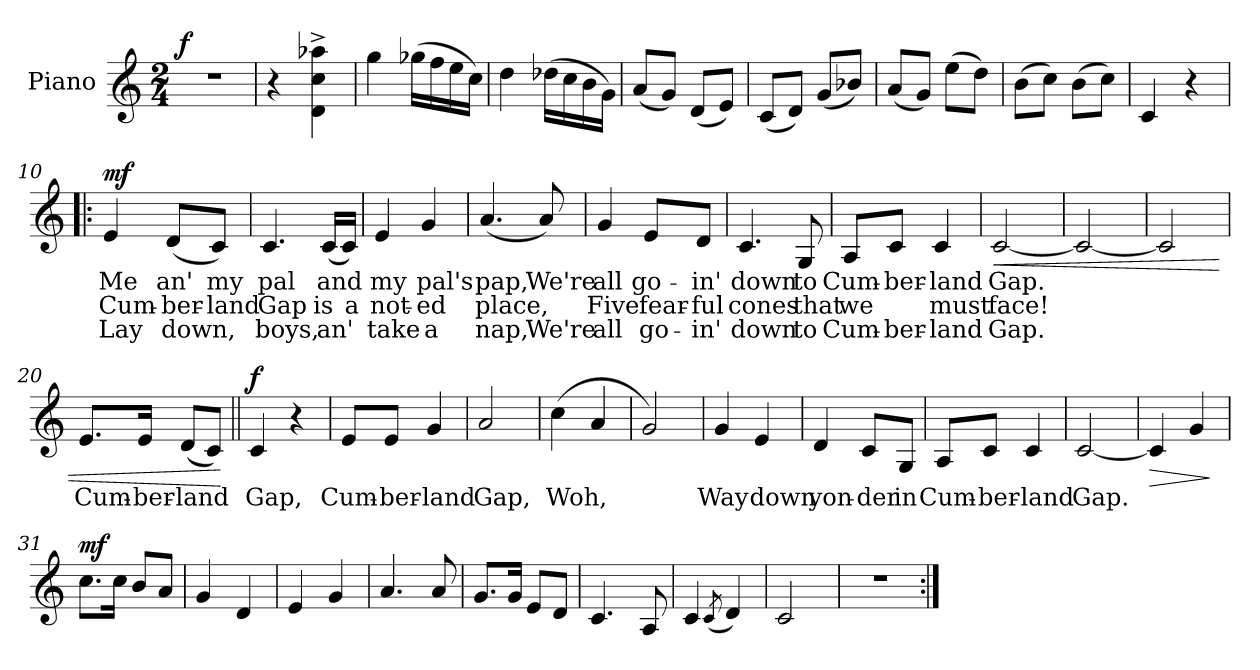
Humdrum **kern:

**kern	**text	**text	**text	**dynam
*part1	*part1	*part1	*part1	*part1
*staff1	*staff1	*staff1	*staff1	*staff1
*I"Piano	*	*	*	*
*I'Pno.	*	*	*	*
*clefG2	*	*	*	*
*k[]	*	*	*	*
*M2/4	*	*	*	*
*MM110	*	*	*	*
=1	=1	=1	=1	=1
!	!	!	!	!LO:DY:b
2r	.	.	.	f
=2	=2	=2	=2	=2
4r	.	.	.	.
4d!\^ 4cc!\^ 4aa-X!\^	.	.	.	.
=3	=3	=3	=3	=3
4gg!\	.	.	.	.
(>16gg-X!\LL	.	.	.	.
16ff!\	.	.	.	.
16ee!\	.	.	.	.
16cc!\JJ)	.	.	.	.
=4	=4	=4	=4	=4
4dd!\	.	.	.	.
(>16dd-X!\LL	.	.	.	.
16cc!\	.	.	.	.
16b!\	.	.	.	.
16g!\JJ)	.	.	.	.
=5	=5	=5	=5	=5
(<8a!/L	.	.	.	.
8g!/J)	.	.	.	.
(<8d!/L	.	.	.	.
8e!/J)	.	.	.	.
=6	=6	=6	=6	=6
(<8c!/L	.	.	.	.
8d!/J)	.	.	.	.
(<8g!/L	.	.	.	.
8b-X!/J)	.	.	.	.
=7	=7	=7	=7	=7
(<8a!/L	.	.	.	.
8g!/J)	.	.	.	.
(>8ee!\L	.	.	.	.
8dd!\J)	.	.	.	.
=8	=8	=8	=8	=8
(>8b!\L	.	.	.	.
8cc!\J)	.	.	.	.
(>8b!\L	.	.	.	.
8cc!\J)	.	.	.	.
=9	=9	=9	=9	=9
4c!/	.	.	.	.
4r	.	.	.	.
!!LO:LB:g=z
=10!|:	=10!|:	=10!|:	=10!|:	=10!|:
!	!LO:LY:b	!LO:LY:b	!LO:LY:b	!LO:DY:b
4e/	Me	Cum-	Lay	mf
!	!LO:LY:b	!LO:LY:b	!LO:LY:b	!
(<8d/L	an'	-ber-	down,	.
!	!LO:LY:b	!LO:LY:b	!	!
8c/J)	my	-land	.	.
=11	=11	=11	=11	=11
!	!LO:LY:b	!LO:LY:b	!LO:LY:b	!
4.c/	pal	Gap	boys,	.
!	!LO:LY:b	!LO:LY:b	!LO:LY:b	!
(<16c/LL	and	is	an'	.
!	!	!LO:LY:b	!	!
16c/JJ)	.	a	.	.
=12	=12	=12	=12	=12
!	!LO:LY:b	!LO:LY:b	!LO:LY:b	!
4e/	my	not-	take	.
!	!LO:LY:b	!LO:LY:b	!LO:LY:b	!
4g/	pal's	-ed	a	.
=13	=13	=13	=13	=13
!	!LO:LY:b	!LO:LY:b	!LO:LY:b	!
(<4.a/	pap,	place,	nap,	.
!	!LO:LY:b	!	!LO:LY:b	!
8a/)	We're	.	We're	.
=14	=14	=14	=14	=14
!	!LO:LY:b	!LO:LY:b	!LO:LY:b	!
4g/	all	Five	all	.
!	!LO:LY:b	!LO:LY:b	!LO:LY:b	!
8e/L	go-	fear-	go-	.
!	!LO:LY:b	!LO:LY:b	!LO:LY:b	!
8d/J	-in'	-ful	-in'	.
=15	=15	=15	=15	=15
!	!LO:LY:b	!LO:LY:b	!LO:LY:b	!
4.c/	down	cones	down	.
!	!LO:LY:b	!LO:LY:b	!LO:LY:b	!
8G/	to	that	to	.
=16	=16	=16	=16	=16
!	!LO:LY:b	!LO:LY:b	!LO:LY:b	!
8A/L	Cum-	we	Cum-	.
!	!LO:LY:b	!	!LO:LY:b	!
8c/J	-ber-	.	-ber-	.
!	!LO:LY:b	!LO:LY:b	!LO:LY:b	!
4c/	-land	must	-land	.
=17	=17	=17	=17	=17
!	!LO:LY:b	!LO:LY:b	!LO:LY:b	!LO:HP:b
!	!	!	!	!LO:DY:n=1:b
!	!	!	!	!LO:DY:n=2:b
[2c/	Gap.	face!	Gap.	< other-dynamics p
=18	=18	=18	=18	=18
2c/_	.	.	.	.
=19	=19	=19	=19	=19
2c/]	.	.	.	.
!!LO:LB:g=z
=20	=20	=20	=20	=20
!	!LO:LY:b	!	!	!
8.e/L	Cum-	.	.	.
!	!LO:LY:b	!	!	!
16e/Jk	-ber-	.	.	.
!	!LO:LY:b	!	!	!
(<8d/L	-land	.	.	.
8c/J)	.	.	.	.
.	.	.	.	[
!!LO:LB:g=z
=21||	=21||	=21||	=21||	=21||
!	!LO:LY:b	!	!	!LO:DY:b
4c/	Gap,	.	.	f
4r	.	.	.	.
=22	=22	=22	=22	=22
!	!LO:LY:b	!	!	!
8e/L	Cum-	.	.	.
!	!LO:LY:b	!	!	!
8e/J	-ber-	.	.	.
!	!LO:LY:b	!	!	!
4g/	-land	.	.	.
=23	=23	=23	=23	=23
!	!LO:LY:b	!	!	!
2a/	Gap,	.	.	.
=24	=24	=24	=24	=24
!	!LO:LY:b	!	!	!
(>4cc\	Woh,	.	.	.
4a/	.	.	.	.
=25	=25	=25	=25	=25
2g/)	.	.	.	.
!!LO:LB:g=z
=26	=26	=26	=26	=26
!	!LO:LY:b	!	!	!
4g/	Way	.	.	.
!	!LO:LY:b	!	!	!
4e/	down	.	.	.
=27	=27	=27	=27	=27
!	!LO:LY:b	!	!	!
4d/	yon-	.	.	.
!	!LO:LY:b	!	!	!
8c/L	-der	.	.	.
!	!LO:LY:b	!	!	!
8G/J	in	.	.	.
=28	=28	=28	=28	=28
!	!LO:LY:b	!	!	!
8A/L	Cum-	.	.	.
!	!LO:LY:b	!	!	!
8c/J	-ber-	.	.	.
!	!LO:LY:b	!	!	!
4c/	-land	.	.	.
=29	=29	=29	=29	=29
!	!LO:LY:b	!	!	!
[2c/	Gap.	.	.	.
=30	=30	=30	=30	=30
!	!	!	!	!LO:HP:b
4c/]	.	.	.	>
4g!/	.	.	.	.
.	.	.	.	]
!!LO:LB:g=z
=31	=31	=31	=31	=31
!	!	!	!	!LO:DY:b
8.cc!\L	.	.	.	mf
16cc!\Jk	.	.	.	.
8b!/L	.	.	.	.
8a!/J	.	.	.	.
=32	=32	=32	=32	=32
4g!/	.	.	.	.
4d!/	.	.	.	.
=33	=33	=33	=33	=33
4e!/	.	.	.	.
4g!/	.	.	.	.
=34	=34	=34	=34	=34
4.a!/	.	.	.	.
8a!/	.	.	.	.
=35	=35	=35	=35	=35
8.g!/L	.	.	.	.
16g!/Jk	.	.	.	.
8e!/L	.	.	.	.
8d!/J	.	.	.	.
=36	=36	=36	=36	=36
4.c!/	.	.	.	.
8A!/	.	.	.	.
=37	=37	=37	=37	=37
4c!/	.	.	.	.
(<8qc/	.	.	.	.
4d!/)	.	.	.	.
=38	=38	=38	=38	=38
2c!/	.	.	.	.
=39	=39	=39	=39	=39
2r	.	.	.	.
=:|!	=:|!	=:|!	=:|!	=:|!
*-	*-	*-	*-	*-
